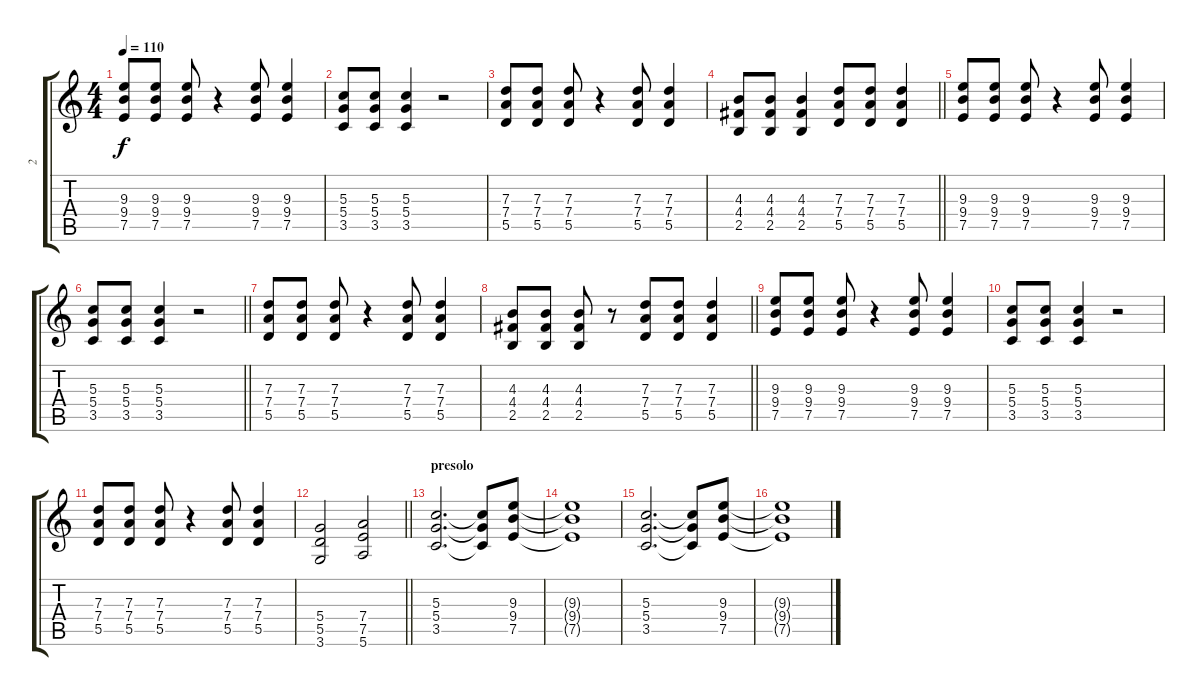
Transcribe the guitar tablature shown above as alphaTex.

\track ("2" "2") {instrument electricguitarclean}
\staff {score tabs}
\tuning (E4 B3 G3 D3 A2 E2) {hide}
\ts (4 4)
\tempo 110
\clef g2
\ks c
(9.3 9.4 7.5).8{dy f} (9.3 9.4 7.5).8 (9.3 9.4 7.5).8 r.4 (9.3 9.4 7.5).8 (9.3 9.4 7.5).4 |
(5.3 5.4 3.5).8 (5.3 5.4 3.5).8 (5.3 5.4 3.5).4 r.2 |
(7.3 7.4 5.5).8 (7.3 7.4 5.5).8 (7.3 7.4 5.5).8 r.4 (7.3 7.4 5.5).8 (7.3 7.4 5.5).4 |
\barLineRight lightlight
(4.3 4.4 2.5).8 (4.3 4.4 2.5).8 (4.3 4.4 2.5).4 (7.3 7.4 5.5).8 (7.3 7.4 5.5).8 (7.3 7.4 5.5).4 |
(9.3 9.4 7.5).8{instrument distortionguitar} (9.3 9.4 7.5).8 (9.3 9.4 7.5).8 r.4 (9.3 9.4 7.5).8 (9.3 9.4 7.5).4 |
\barLineRight lightlight
(5.3 5.4 3.5).8 (5.3 5.4 3.5).8 (5.3 5.4 3.5).4 r.2 |
(7.3 7.4 5.5).8 (7.3 7.4 5.5).8 (7.3 7.4 5.5).8 r.4 (7.3 7.4 5.5).8 (7.3 7.4 5.5).4 |
\barLineRight lightlight
(4.3 4.4 2.5).8 (4.3 4.4 2.5).8 (4.3 4.4 2.5).8 r.8 (7.3 7.4 5.5).8 (7.3 7.4 5.5).8 (7.3 7.4 5.5).4 |
(9.3 9.4 7.5).8 (9.3 9.4 7.5).8 (9.3 9.4 7.5).8 r.4 (9.3 9.4 7.5).8 (9.3 9.4 7.5).4 |
(5.3 5.4 3.5).8 (5.3 5.4 3.5).8 (5.3 5.4 3.5).4 r.2 |
(7.3 7.4 5.5).8 (7.3 7.4 5.5).8 (7.3 7.4 5.5).8 r.4 (7.3 7.4 5.5).8 (7.3 7.4 5.5).4 |
\barLineRight lightlight
(5.4 5.5 3.6).2 (7.4 7.5 5.6).2 |
\section ("" "presolo")
(5.3 5.4 3.5).2{d} (5.3{t} 5.4{t} 3.5{t}).8 (9.3 9.4 7.5).8 |
(9.3{t} 9.4{t} 7.5{t}).1 |
(5.3 5.4 3.5).2{d} (5.3{t} 5.4{t} 3.5{t}).8 (9.3 9.4 7.5).8 |
(9.3{t} 9.4{t} 7.5{t}).1
